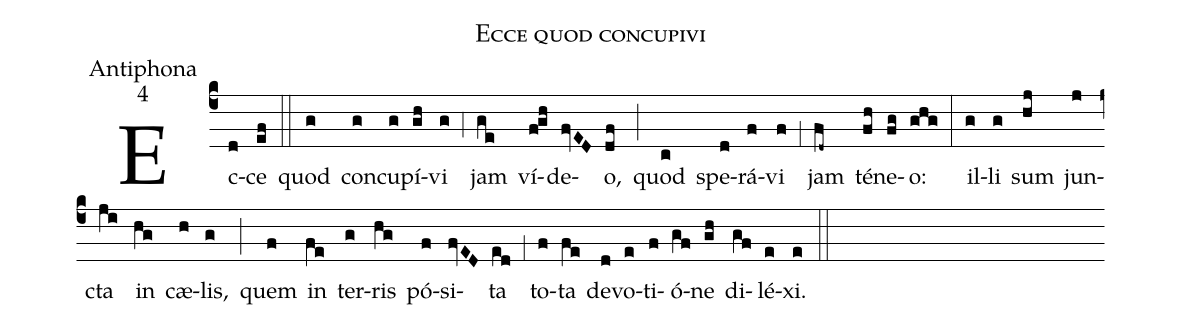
name:Ecce quod concupivi;
office-part:Antiphona;
mode:4;
%%
(c4) Ec(d)ce(ef) (::) quod(g) con(g)cu(g)pí(gh)vi(g) (;4) jam(ge) ví(f!gh)de(fvED)o,(df) (;) quod(c) spe(d)rá(f)vi(f) (;1) jam(fd~) té(fh)ne(fg)o:(ghg) (:) il(g)li(g) sum(hj) jun(j)cta(ji) in(hg) cæ(h)lis,(g) (;) quem(f) in(fe) ter(g)ris(hg) pó(f)si(fvED)ta(ed) (;1) to(f)ta(fe) de(d)vo(e)ti(f)ó(gf)ne(gh) di(gf)lé(e)xi.(e) (::)
